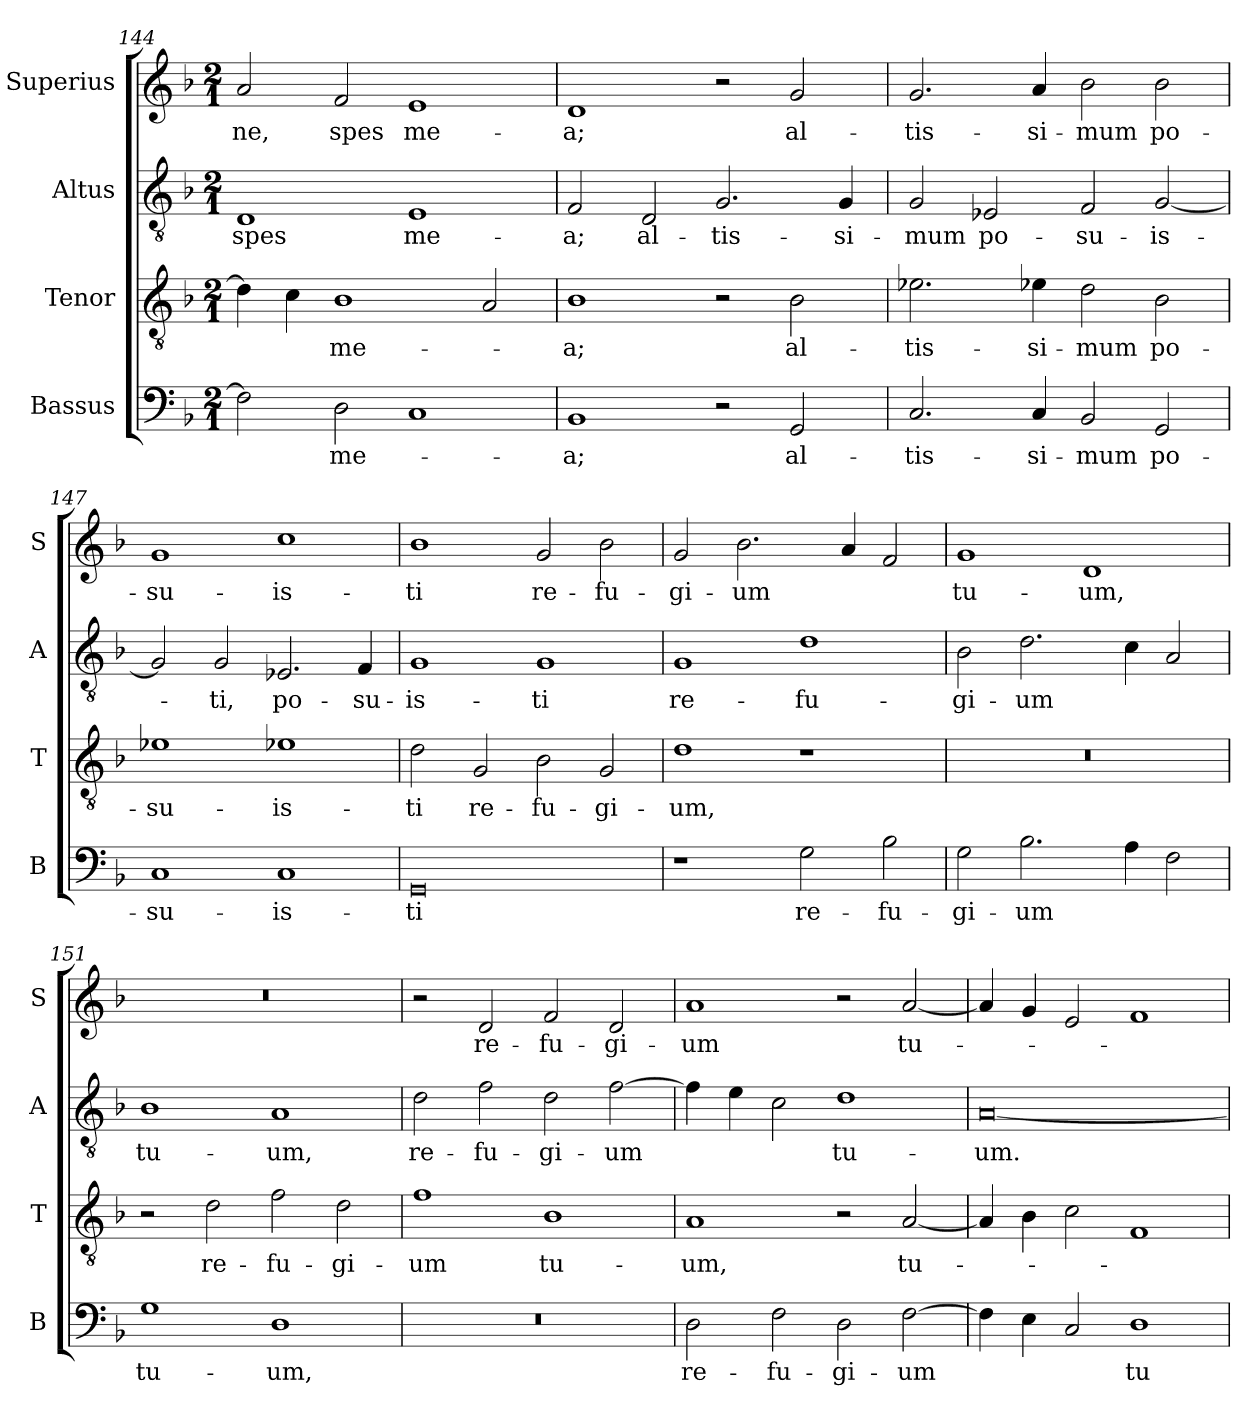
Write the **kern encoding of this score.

**kern	**text	**kern	**text	**kern	**text	**kern	**text
*part4	*part4	*part3	*part3	*part2	*part2	*part1	*part1
*staff4	*staff4	*staff3	*staff3	*staff2	*staff2	*staff1	*staff1
*I"Bassus	*	*I"Tenor	*	*I"Altus	*	*I"Superius	*
*I'B	*	*I'T	*	*I'A	*	*I'S	*
*clefF4	*	*clefGv2	*	*clefGv2	*	*clefG2	*
*k[b-]	*	*k[b-]	*	*k[b-]	*	*k[b-]	*
*M2/1	*	*M2/1	*	*M2/1	*	*M2/1	*
=144	=144	=144	=144	=144	=144	=144	=144
2F\]	.	4d\]	.	1D	spes	2a/	-ne,
.	.	4c\	.	.	.	.	.
2D\	me-	1B-	me-	.	.	2f/	spes
1C	.	.	.	1E	me-	1e	me-
.	.	2A/	.	.	.	.	.
=145	=145	=145	=145	=145	=145	=145	=145
1BB-	-a;	1B-	-a;	2F/	-a;	1d	-a;
.	.	.	.	2D/	al-	.	.
2r	.	2r	.	2.G/	-tis-	2r	.
2GG/	al-	2B-\	al-	.	.	2g/	al-
.	.	.	.	4G/	-si-	.	.
=146	=146	=146	=146	=146	=146	=146	=146
2.C/	-tis-	2.e-X\	-tis-	2G/	-mum	2.g/	-tis-
.	.	.	.	2E-X/	po-	.	.
4C/	-si-	4e-X\	-si-	.	.	4a/	-si-
2BB-/	-mum	2d\	-mum	2F/	-su-	2b-\	-mum
2GG/	po-	2B-\	po-	[2G/	-is-	2b-\	po-
=147	=147	=147	=147	=147	=147	=147	=147
1C	-su-	1e-X	-su-	2G/]	.	1g	-su-
.	.	.	.	2G/	-ti,	.	.
1C	-is-	1e-X	-is-	2.E-X/	po-	1cc	-is-
.	.	.	.	4F/	-su-	.	.
=148	=148	=148	=148	=148	=148	=148	=148
0GG	-ti	2d\	-ti	1G	-is-	1b-	-ti
.	.	2G/	re-	.	.	.	.
.	.	2B-\	-fu-	1G	-ti	2g/	re-
.	.	2G/	-gi-	.	.	2b-\	-fu-
=149	=149	=149	=149	=149	=149	=149	=149
1r	.	1d	-um,	1G	re-	2g/	-gi-
.	.	.	.	.	.	2.b-\	-um
2G\	re-	1r	.	1d	-fu-	.	.
.	.	.	.	.	.	4a/	.
2B-\	-fu-	.	.	.	.	2f/	.
=150	=150	=150	=150	=150	=150	=150	=150
2G\	-gi-	0r	.	2B-\	-gi-	1g	tu-
2.B-\	-um	.	.	2.d\	-um	.	.
.	.	.	.	.	.	1d	-um,
4A\	.	.	.	4c\	.	.	.
2F\	.	.	.	2A/	.	.	.
=151	=151	=151	=151	=151	=151	=151	=151
1G	tu-	2r	.	1B-	tu-	0r	.
.	.	2d\	re-	.	.	.	.
1D	-um,	2f\	-fu-	1A	-um,	.	.
.	.	2d\	-gi-	.	.	.	.
=152	=152	=152	=152	=152	=152	=152	=152
0r	.	1f	-um	2d\	re-	2r	.
.	.	.	.	2f\	-fu-	2d/	re-
.	.	1B-	tu-	2d\	-gi-	2f/	-fu-
.	.	.	.	[2f\	-um	2d/	-gi-
=153	=153	=153	=153	=153	=153	=153	=153
2D\	re-	1A	-um,	4f\]	.	1a	-um
.	.	.	.	4e\	.	.	.
2F\	-fu-	.	.	2c\	.	.	.
2D\	-gi-	2r	.	1d	tu-	2r	.
[2F\	-um	[2A/	tu-	.	.	[2a/	tu-
=154	=154	=154	=154	=154	=154	=154	=154
4F\]	.	4A/]	.	[0A	-um.	4a/]	.
4E\	.	4B-\	.	.	.	4g/	.
2C/	.	2c\	.	.	.	2e/	.
1D	tu-	1F	.	.	.	1f	.
=	=	=	=	=	=	=	=
*-	*-	*-	*-	*-	*-	*-	*-
